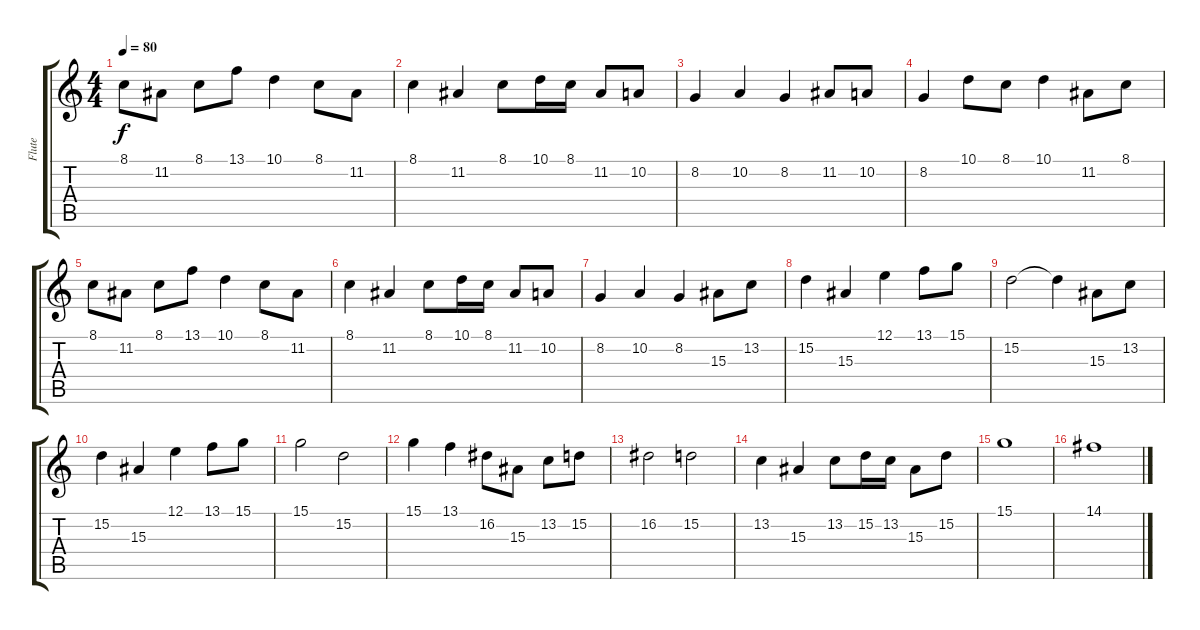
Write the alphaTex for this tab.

\track ("Flute" "Flute") {instrument flute}
\staff {score tabs}
\tuning (E4 B3 G3 D3 A2 E2) {hide}
\ts (4 4)
\tempo 80
\clef g2
\ks c
8.1.8{dy f} 11.2.8 8.1.8 13.1.8 10.1.4 8.1.8 11.2.8 |
8.1.4 11.2.4 8.1.8 10.1.16 8.1.16 11.2.8 10.2.8 |
8.2.4 10.2.4 8.2.4 11.2.8 10.2.8 |
8.2.4 10.1.8 8.1.8 10.1.4 11.2.8 8.1.8 |
8.1.8 11.2.8 8.1.8 13.1.8 10.1.4 8.1.8 11.2.8 |
8.1.4 11.2.4 8.1.8 10.1.16 8.1.16 11.2.8 10.2.8 |
8.2.4 10.2.4 8.2.4 15.3.8 13.2.8 |
15.2.4 15.3.4 12.1.4 13.1.8 15.1.8 |
15.2.2 15.2{t}.4 15.3.8 13.2.8 |
15.2.4 15.3.4 12.1.4 13.1.8 15.1.8 |
15.1.2 15.2.2 |
15.1.4 13.1.4 16.2.8 15.3.8 13.2.8 15.2.8 |
16.2.2 15.2.2 |
13.2.4 15.3.4 13.2.8 15.2.16 13.2.16 15.3.8 15.2.8 |
15.1.1 |
14.1.1
